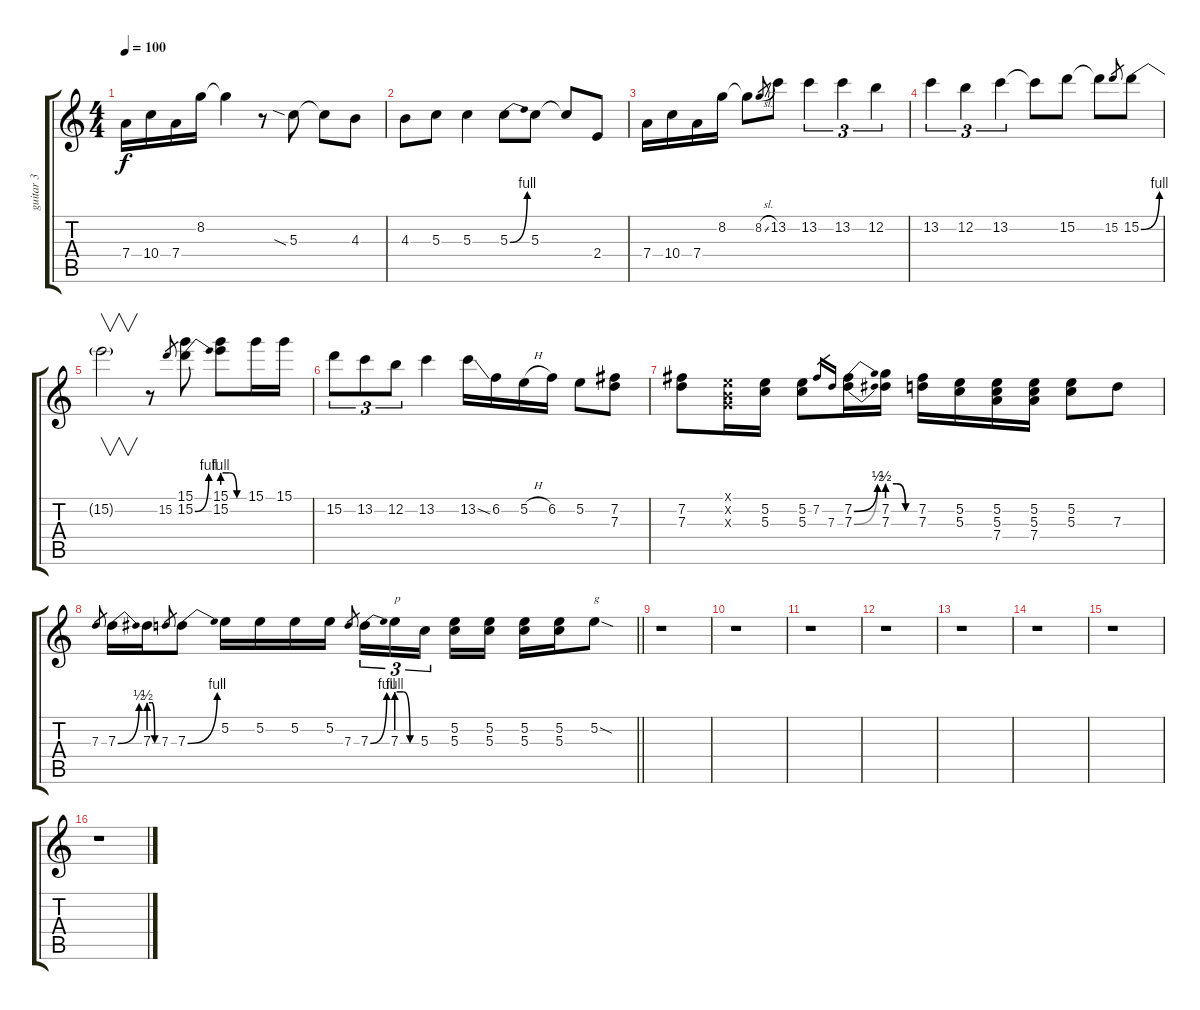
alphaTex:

\track ("guitar 3" "guitar 3") {instrument distortionguitar}
\staff {score tabs}
\tuning (E4 B3 G3 D3 A2 E2) {hide}
\ts (4 4)
\tempo 100
\clef g2
\ks c
7.4.16{dy f} 10.4.16 7.4.16 8.2.16 8.2{t}.4 r.8 5.3{sia}.8 5.3{t}.8 4.3.8 |
4.3.8 5.3.8 5.3.4 5.3{be (bend 0 0 60 4)}.8 5.3.8 5.3{t}.8 2.4.8 |
7.4.16 10.4.16 7.4.16 8.2.16 8.2{t}.8 8.2{sl}.8{gr} 13.2.8 13.2.4{tu (3 2)} 13.2.4{tu (3 2)} 12.2.4{tu (3 2)} |
13.2.4{tu (3 2)} 12.2.4{tu (3 2)} 13.2.4{tu (3 2)} 13.2{t}.8 15.2.8 15.2{t}.8 15.2.8{gr} 15.2{be (bend 0 0 60 4)}.8 |
15.2{t}.2{v} r.8 15.2.8{gr} (15.1 15.2{be (bend 0 0 60 4)}).8 (15.1 15.2{be (custom 0 4 20 4 40 0 60 0)}).8 15.1.16 15.1.16 |
15.2.8{tu (3 2)} 13.2.8{tu (3 2)} 12.2.8{tu (3 2)} 13.2.4 13.2{ss}.16 6.2.16 5.2{h}.16 6.2.16 5.2.8 (7.2 7.3).8 |
(7.2 7.3).8 (0.1{x} 0.2{x} 0.3{x}).16 (5.2 5.3).16 (5.2 5.3).8 7.2.16{gr} 7.3.16{gr} (7.2{be (bend 0 0 60 2)} 7.3{be (bend 0 0 60 2)}).16 (7.2{be (custom 0 2 20 2 40 0 60 0)} 7.3{be (custom 0 2 20 2 40 0 60 0)}).16 (7.2 7.3).16 (5.2 5.3).16 (5.2 5.3 7.4).16 (5.2 5.3 7.4).16 (5.2 5.3).8 7.3.8 |
\barLineRight lightlight
7.3.8{gr} 7.3{be (bend 0 0 60 2)}.16 7.3{be (custom 0 2 20 2 40 0 60 0)}.16 7.3.8{gr} 7.3{be (bend 0 0 60 4)}.8 5.2.16 5.2.16 5.2.16 5.2.16 7.3.8{gr} 7.3{be (bend 0 0 60 4)}.16{tu (3 2)} 7.3{be (custom 0 4 20 4 40 0 60 0)}.16{tu (3 2) txt "p"} 5.3.16{tu (3 2)} (5.2 5.3).16 (5.2 5.3).16 (5.2 5.3).16 (5.2 5.3).16 5.2{sod}.8{txt "g"} |
r.1 |
r.1 |
r.1 |
r.1 |
r.1 |
r.1 |
r.1 |
r.1
